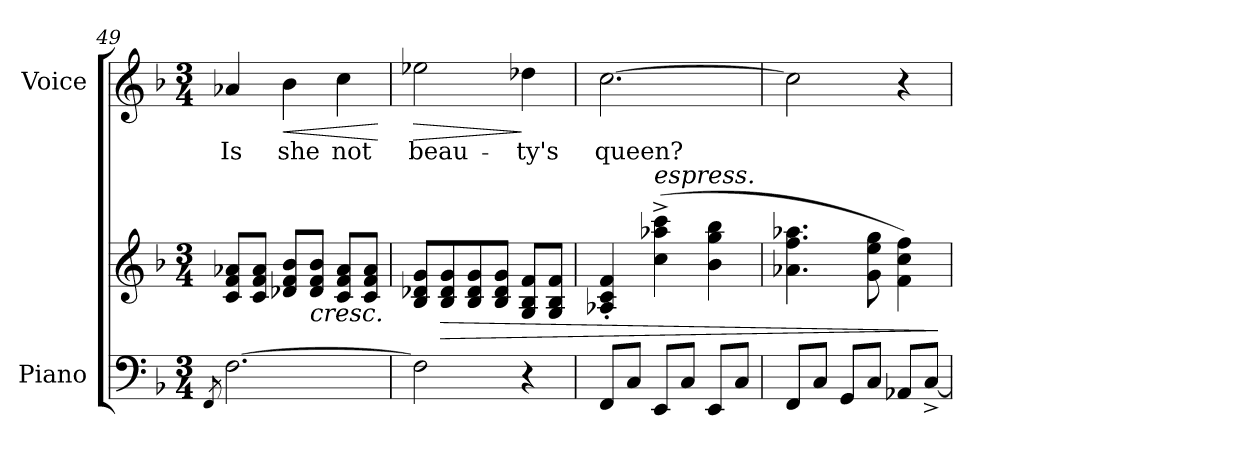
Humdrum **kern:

**kern	**kern	**dynam	**kern	**text	**dynam
*part2	*part2	*part2	*part1	*part1	*part1
*staff3	*staff2	*staff2/3	*staff1	*staff1	*staff1
*I"Piano	*	*	*I"Voice	*	*
*I'Pno	*	*	*	*	*
*clefF4	*clefG2	*	*clefG2	*	*
*k[b-]	*k[b-]	*	*k[b-]	*	*
*M3/4	*M3/4	*	*M3/4	*	*
=49	=49	=49	=49	=49	=49
8qFF/	.	.	.	.	.
[2.F\	8c/ 8f/ 8a-X/L	.	4a-X/	Is	.
.	8c/ 8f/ 8a-/J	.	.	.	.
!	!	!	!	!	!LO:HP:b
.	8d-X/ 8f/ 8b-/L	.	4b-\	she	<
!	!	!LO:HP:b	!	!	!
.	8d-/ 8f/ 8b-/J	<	.	.	.
.	8c/ 8f/ 8a-/L	.	4cc\	not	.
.	8c/ 8f/ 8a-/J	.	.	.	.
.	.	.	.	.	[
=50	=50	=50	=50	=50	=50
!	!	!	!	!	!LO:HP:b
2F\]	8B-/ 8d-X/ 8g/L	.	2ee-X\	beau-	>
!	!	!LO:HP:b	!	!	!
.	8B-/ 8d-/ 8g/	>	.	.	.
.	8B-/ 8d-/ 8g/	.	.	.	.
.	8B-/ 8d-/ 8g/J	.	.	.	.
4r	8G/ 8B-/ 8f/L	.	4dd-X\	-ty's	]
.	8G/ 8B-/ 8f/J	[	.	.	.
=51	=51	=51	=51	=51	=51
8FF/L	4A-X/' 4c/' 4f/'	.	[2.cc\	queen?	.
8C/J	.	.	.	.	.
!	!LO:TX:i:t=espress.	!	!	!	!
8EE/L	(4cc\^ 4aa-X\^ 4ccc\^	.	.	.	.
8C/J	.	.	.	.	.
8EE/L	4b-\ 4gg\ 4bb-\	.	.	.	.
8C/J	.	.	.	.	.
=52	=52	=52	=52	=52	=52
8FF/L	4.a-X\ 4.ff\ 4.aa-X\	.	2cc\]	.	.
8C/J	.	.	.	.	.
8GG/L	.	.	.	.	.
8C/J	8g\ 8ee\ 8gg\	.	.	.	.
8AA-X/L	4f\ 4cc\ 4ff\)	.	4r	.	.
[8C^/J	.	.	.	.	.
.	.	]	.	.	.
=	=	=	=	=	=
*-	*-	*-	*-	*-	*-
